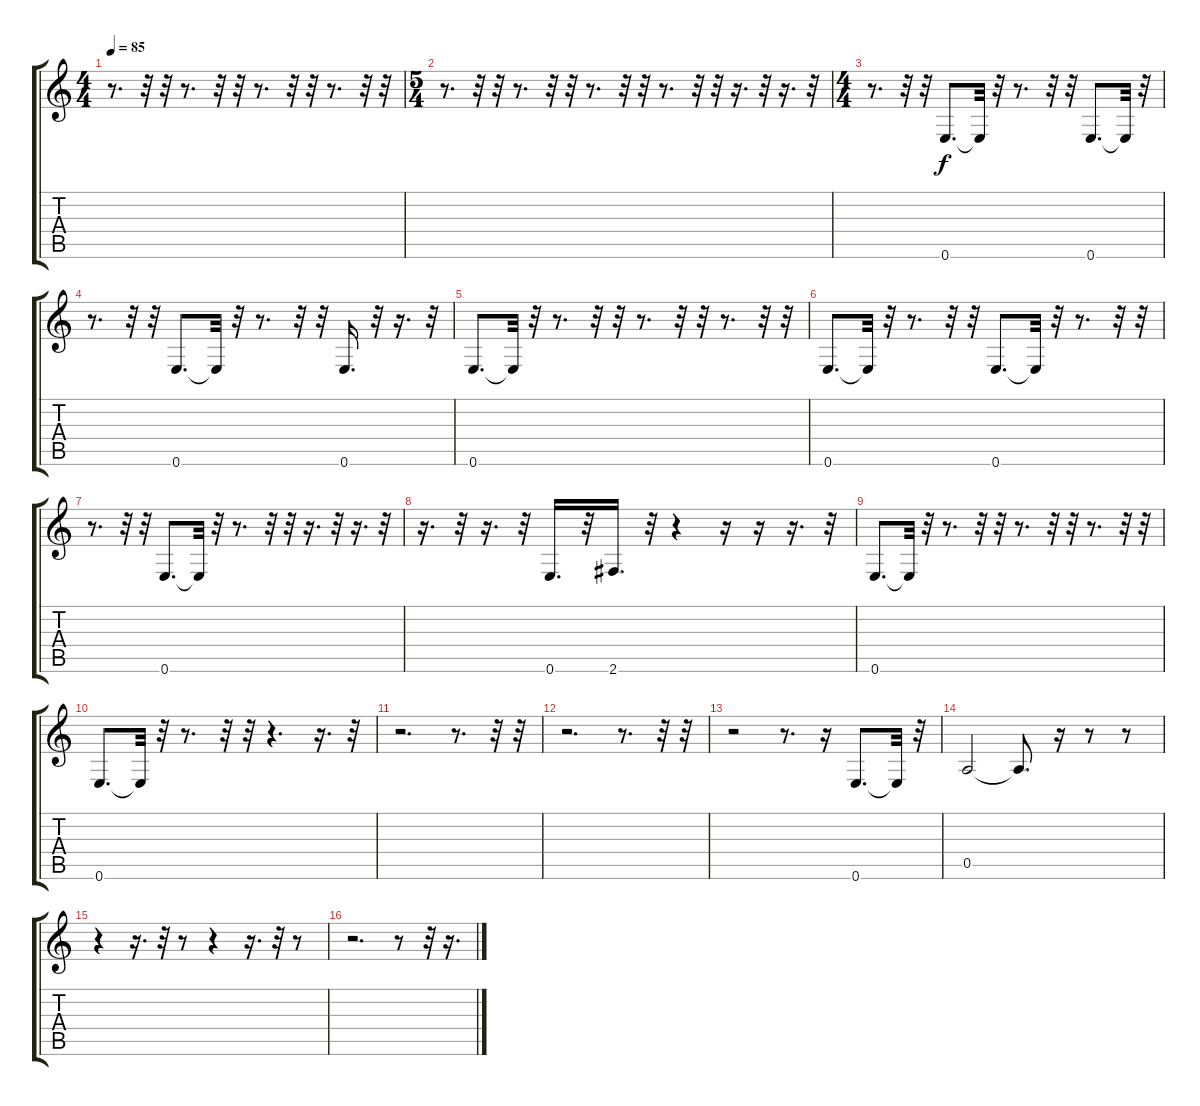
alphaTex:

\track "" {instrument fretlessbass}
\staff {score tabs}
\tuning (E4 B3 G3 D3 A2 E2) {hide}
\ts (4 4)
\tempo 85
\clef g2
\ks c
r.8{d dy f} r.32 r.32 r.8{d} r.32 r.32 r.8{d} r.32 r.32 r.8{d} r.32 r.32 |
\ts (5 4)
r.8{d} r.32 r.32 r.8{d} r.32 r.32 r.8{d} r.32 r.32 r.8{d} r.32 r.32 r.16{d} r.32 r.16{d} r.32 |
\ts (4 4)
r.8{d} r.32 r.32 0.6.8{d} 0.6{t}.32 r.32 r.8{d} r.32 r.32 0.6.8{d} 0.6{t}.32 r.32 |
r.8{d} r.32 r.32 0.6.8{d} 0.6{t}.32 r.32 r.8{d} r.32 r.32 0.6.16{d} r.32 r.16{d} r.32 |
0.6.8{d} 0.6{t}.32 r.32 r.8{d} r.32 r.32 r.8{d} r.32 r.32 r.8{d} r.32 r.32 |
0.6.8{d} 0.6{t}.32 r.32 r.8{d} r.32 r.32 0.6.8{d} 0.6{t}.32 r.32 r.8{d} r.32 r.32 |
r.8{d} r.32 r.32 0.6.8{d} 0.6{t}.32 r.32 r.8{d} r.32 r.32 r.16{d} r.32 r.16{d} r.32 |
r.16{d} r.32 r.16{d} r.32 0.6.16{d} r.32 2.6.16{d} r.32 r.4 r.16 r.16 r.16{d} r.32 |
0.6.8{d} 0.6{t}.32 r.32 r.8{d} r.32 r.32 r.8{d} r.32 r.32 r.8{d} r.32 r.32 |
0.6.8{d} 0.6{t}.32 r.32 r.8{d} r.32 r.32 r.4{d} r.16{d} r.32 |
r.2{d} r.8{d} r.32 r.32 |
r.2{d} r.8{d} r.32 r.32 |
r.2 r.8{d} r.16 0.6.8{d} 0.6{t}.32 r.32 |
0.5.2 0.5{t}.8{d} r.16 r.8 r.8 |
r.4 r.16{d} r.32 r.8 r.4 r.16{d} r.32 r.8 |
r.2{d} r.8 r.32 r.16{d}
